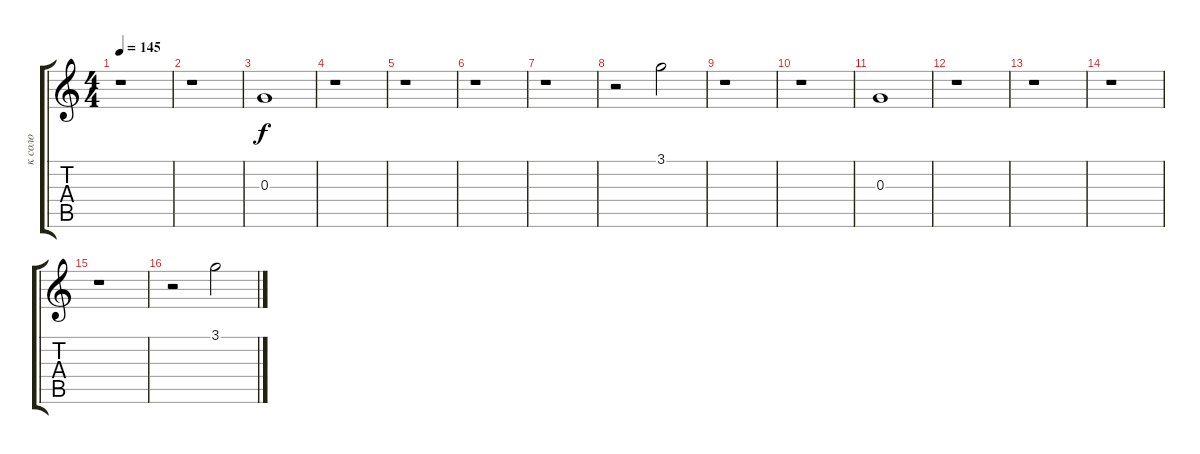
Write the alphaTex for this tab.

\track ("к соло" "к соло") {instrument guitarharmonics}
\staff {score tabs}
\tuning (E4 B3 G3 D3 A2 E2) {hide}
\ts (4 4)
\tempo 145
\clef g2
\ks c
r.1{dy f} |
r.1 |
0.3.1{volume 10} |
r.1 |
r.1 |
r.1 |
r.1 |
r.2 3.1.2{volume 14} |
r.1 |
r.1 |
0.3.1 |
r.1 |
r.1 |
r.1 |
r.1 |
r.2 3.1.2{volume 14}
